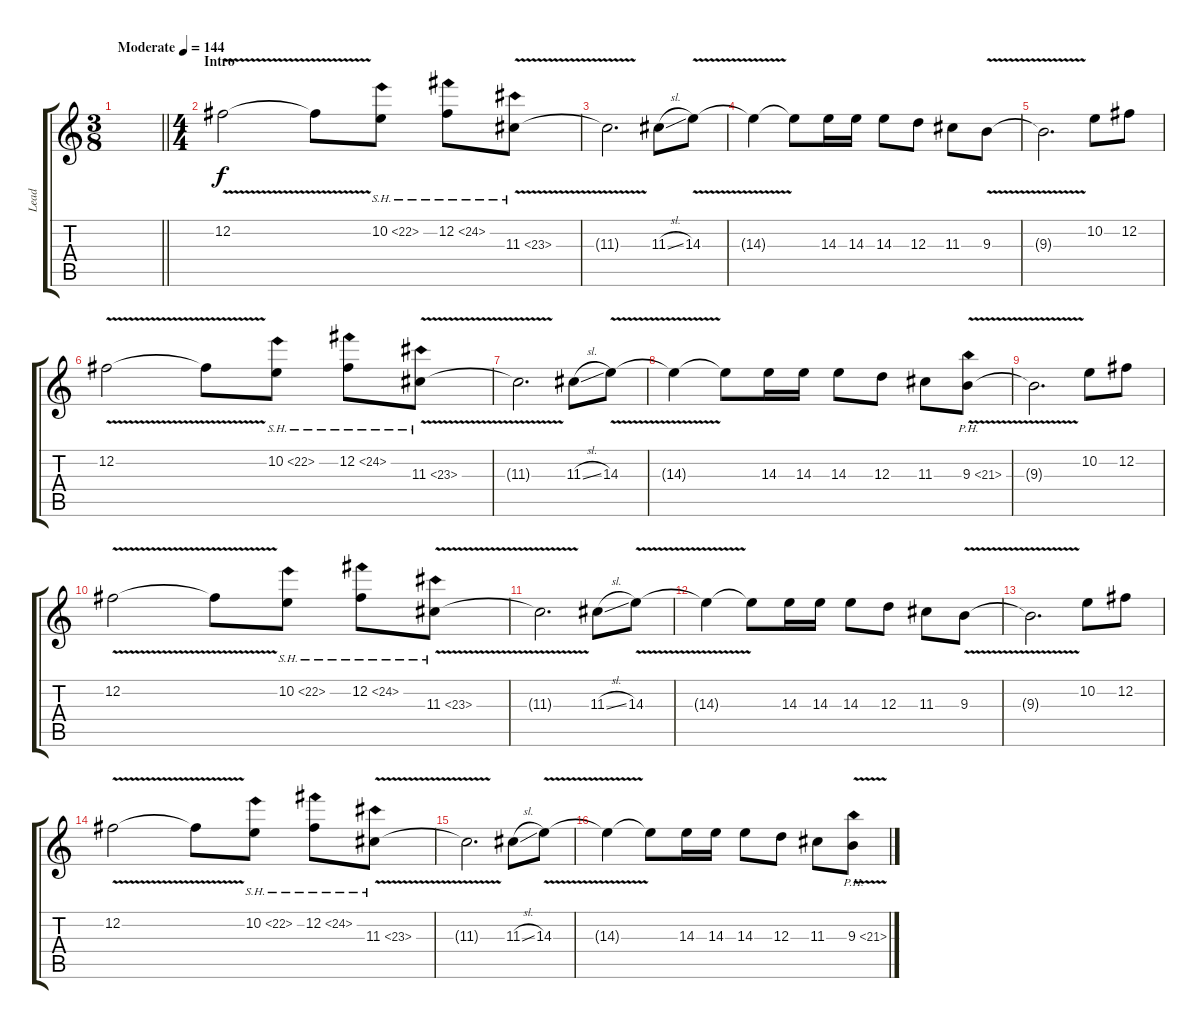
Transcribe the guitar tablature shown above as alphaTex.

\track ("Lead" "Lead") {instrument distortionguitar}
\staff {score tabs}
\tuning (B3 Gb3 D3 A2 E2 B1) {hide}
\ts (3 8)
\tempo (144 "Moderate")
\clef g2
\barLineRight lightlight
\ks c
|
\ts (4 4)
\section ("" "Intro")
12.2{v}.2 12.2{t}.8 10.2{sh 12}.8 12.2{sh 12}.8 11.3{sh 12 v}.8 |
11.3{t}.2{d} 11.3{sl}.8 14.3{v}.8 |
14.3{t}.4 14.3{t}.8 14.3.16 14.3.16 14.3.8 12.3.8 11.3.8 9.3{v}.8 |
9.3{t}.2{d} 10.2.8 12.2.8 |
12.2{v}.2 12.2{t}.8 10.2{sh 12}.8 12.2{sh 12}.8 11.3{sh 12 v}.8 |
11.3{t}.2{d} 11.3{sl}.8 14.3{v}.8 |
14.3{t}.4 14.3{t}.8 14.3.16 14.3.16 14.3.8 12.3.8 11.3.8 9.3{ph 12 v}.8 |
9.3{t}.2{d} 10.2.8 12.2.8 |
12.2{v}.2 12.2{t}.8 10.2{sh 12}.8 12.2{sh 12}.8 11.3{sh 12 v}.8 |
11.3{t}.2{d} 11.3{sl}.8 14.3{v}.8 |
14.3{t}.4 14.3{t}.8 14.3.16 14.3.16 14.3.8 12.3.8 11.3.8 9.3{v}.8 |
9.3{t}.2{d} 10.2.8 12.2.8 |
12.2{v}.2 12.2{t}.8 10.2{sh 12}.8 12.2{sh 12}.8 11.3{sh 12 v}.8 |
11.3{t}.2{d} 11.3{sl}.8 14.3{v}.8 |
14.3{t}.4 14.3{t}.8 14.3.16 14.3.16 14.3.8 12.3.8 11.3.8 9.3{ph 12 v}.8
